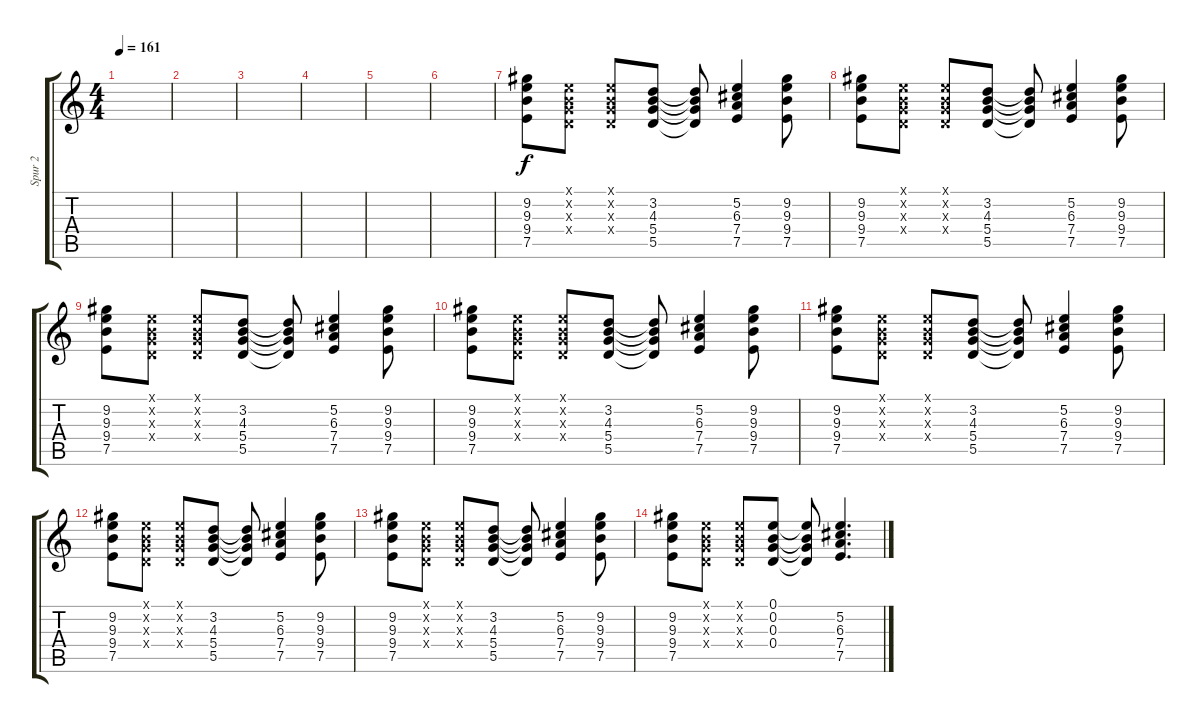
\track ("Spur 2" "Spur 2") {instrument distortionguitar}
\staff {score tabs}
\tuning (E4 B3 G3 D3 A2 E2) {hide}
\ts (4 4)
\tempo 161
\clef g2
\ks c
|
|
|
|
|
|
(9.2 9.3 9.4 7.5).8 (0.1{x} 0.2{x} 0.3{x} 0.4{x}).8 (0.1{x} 0.2{x} 0.3{x} 0.4{x}).8 (3.2 4.3 5.4 5.5).8 (3.2{t} 4.3{t} 5.4{t} 5.5{t}).8 (5.2 6.3 7.4 7.5).4 (9.2 9.3 9.4 7.5).8 |
(9.2 9.3 9.4 7.5).8 (0.1{x} 0.2{x} 0.3{x} 0.4{x}).8 (0.1{x} 0.2{x} 0.3{x} 0.4{x}).8 (3.2 4.3 5.4 5.5).8 (3.2{t} 4.3{t} 5.4{t} 5.5{t}).8 (5.2 6.3 7.4 7.5).4 (9.2 9.3 9.4 7.5).8 |
(9.2 9.3 9.4 7.5).8 (0.1{x} 0.2{x} 0.3{x} 0.4{x}).8 (0.1{x} 0.2{x} 0.3{x} 0.4{x}).8 (3.2 4.3 5.4 5.5).8 (3.2{t} 4.3{t} 5.4{t} 5.5{t}).8 (5.2 6.3 7.4 7.5).4 (9.2 9.3 9.4 7.5).8 |
(9.2 9.3 9.4 7.5).8 (0.1{x} 0.2{x} 0.3{x} 0.4{x}).8 (0.1{x} 0.2{x} 0.3{x} 0.4{x}).8 (3.2 4.3 5.4 5.5).8 (3.2{t} 4.3{t} 5.4{t} 5.5{t}).8 (5.2 6.3 7.4 7.5).4 (9.2 9.3 9.4 7.5).8 |
(9.2 9.3 9.4 7.5).8 (0.1{x} 0.2{x} 0.3{x} 0.4{x}).8 (0.1{x} 0.2{x} 0.3{x} 0.4{x}).8 (3.2 4.3 5.4 5.5).8 (3.2{t} 4.3{t} 5.4{t} 5.5{t}).8 (5.2 6.3 7.4 7.5).4 (9.2 9.3 9.4 7.5).8 |
(9.2 9.3 9.4 7.5).8 (0.1{x} 0.2{x} 0.3{x} 0.4{x}).8 (0.1{x} 0.2{x} 0.3{x} 0.4{x}).8 (3.2 4.3 5.4 5.5).8 (3.2{t} 4.3{t} 5.4{t} 5.5{t}).8 (5.2 6.3 7.4 7.5).4 (9.2 9.3 9.4 7.5).8 |
(9.2 9.3 9.4 7.5).8 (0.1{x} 0.2{x} 0.3{x} 0.4{x}).8 (0.1{x} 0.2{x} 0.3{x} 0.4{x}).8 (3.2 4.3 5.4 5.5).8 (3.2{t} 4.3{t} 5.4{t} 5.5{t}).8 (5.2 6.3 7.4 7.5).4 (9.2 9.3 9.4 7.5).8 |
(9.2 9.3 9.4 7.5).8 (0.1{x} 0.2{x} 0.3{x} 0.4{x}).8 (0.1{x} 0.2{x} 0.3{x} 0.4{x}).8 (0.1 0.2 0.3 0.4).8 (0.1{t} 0.2{t} 0.3{t} 0.4{t}).8 (5.2 6.3 7.4 7.5).4{d}
